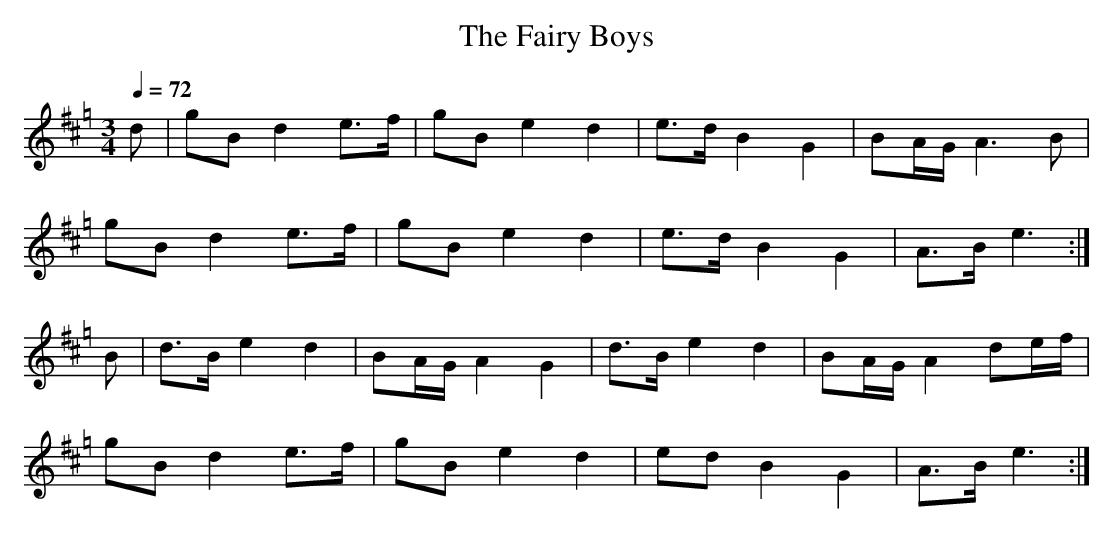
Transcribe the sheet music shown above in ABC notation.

X:1
T:The Fairy Boys
M:3/4
L:1/8
Q:1/4=72
K:Hp
d|gB  d2 e>f|gB    e2 d2|e>d B2 G2|BA/G/ A3 B    |
  gB  d2 e>f|gB    e2 d2|e>d B2 G2|A>B   e3     :|
B|d>B e2 d2 |BA/G/ A2 G2|d>B e2 d2|BA/G/ A2 de/f/|
  gB  d2 e>f|gB    e2 d2|ed  B2 G2|A>B   e3     :|
